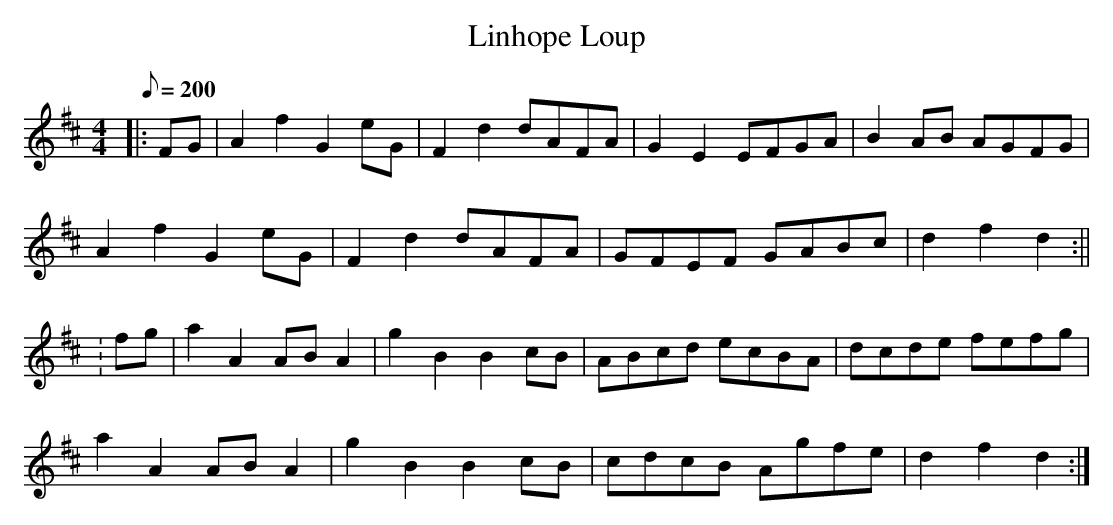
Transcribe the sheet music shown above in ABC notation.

X:1
T:Linhope Loup
M:4/4
L:1/8
Q:200
K:D
|:FG|A2f2G2eG|F2d2 dAFA|G2E2 EFGA|B2AB AGFG|!
A2f2G2eG|F2d2dAFA|GFEF GABc|d2f2d2:||!
:fg|a2A2 ABA2|g2B2B2cB|ABcd ecBA|dcde fefg|!
a2A2ABA2|g2B2B2cB|cdcB Agfe|d2f2d2:|]
